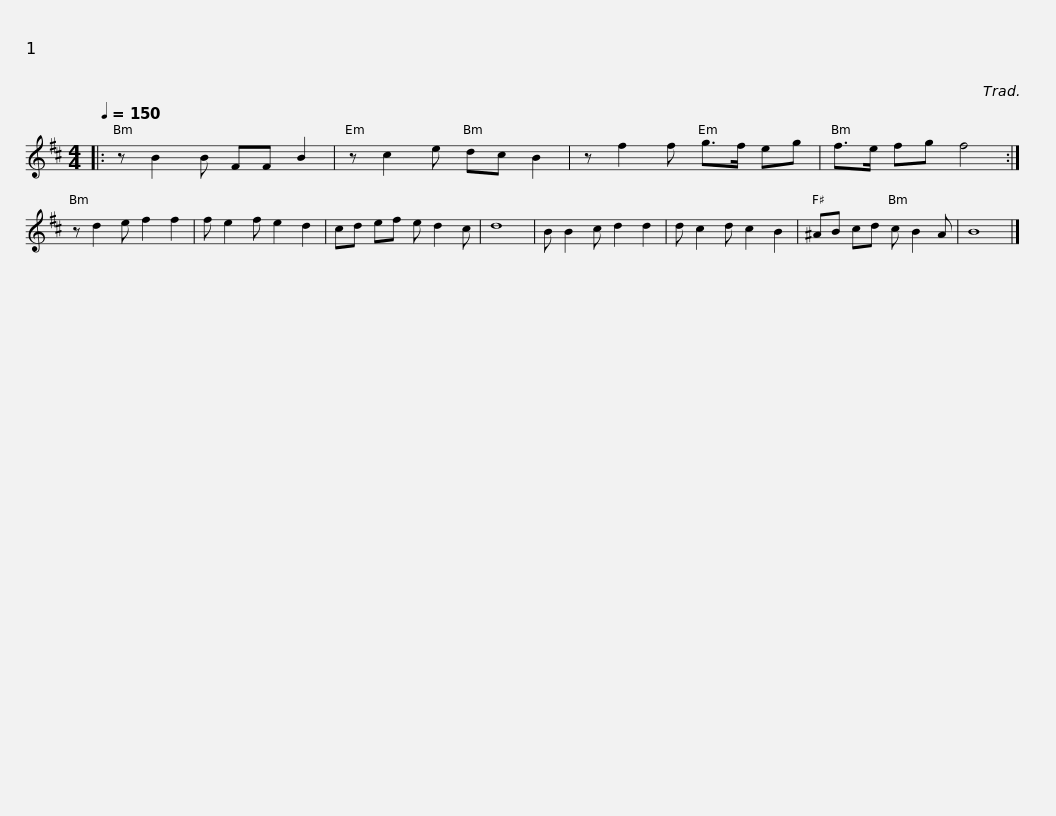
X:1
L:1/8
Q:1/4=150
M:4/4
I:linebreak $
K:Bmin
V:1 treble
V:1
|: z B2 B FF B2 | z c2 e dc B2 | z f2 f g>f eg | f>e fg f4 :| z d2 e f2 f2 | %5
 f e2 f e2 d2 |$ cd ef e d2 c | d8 | B B2 c d2 d2 | d c2 d c2 B2 | %10
 ^AB cd c B2 A | B8 |] %12
